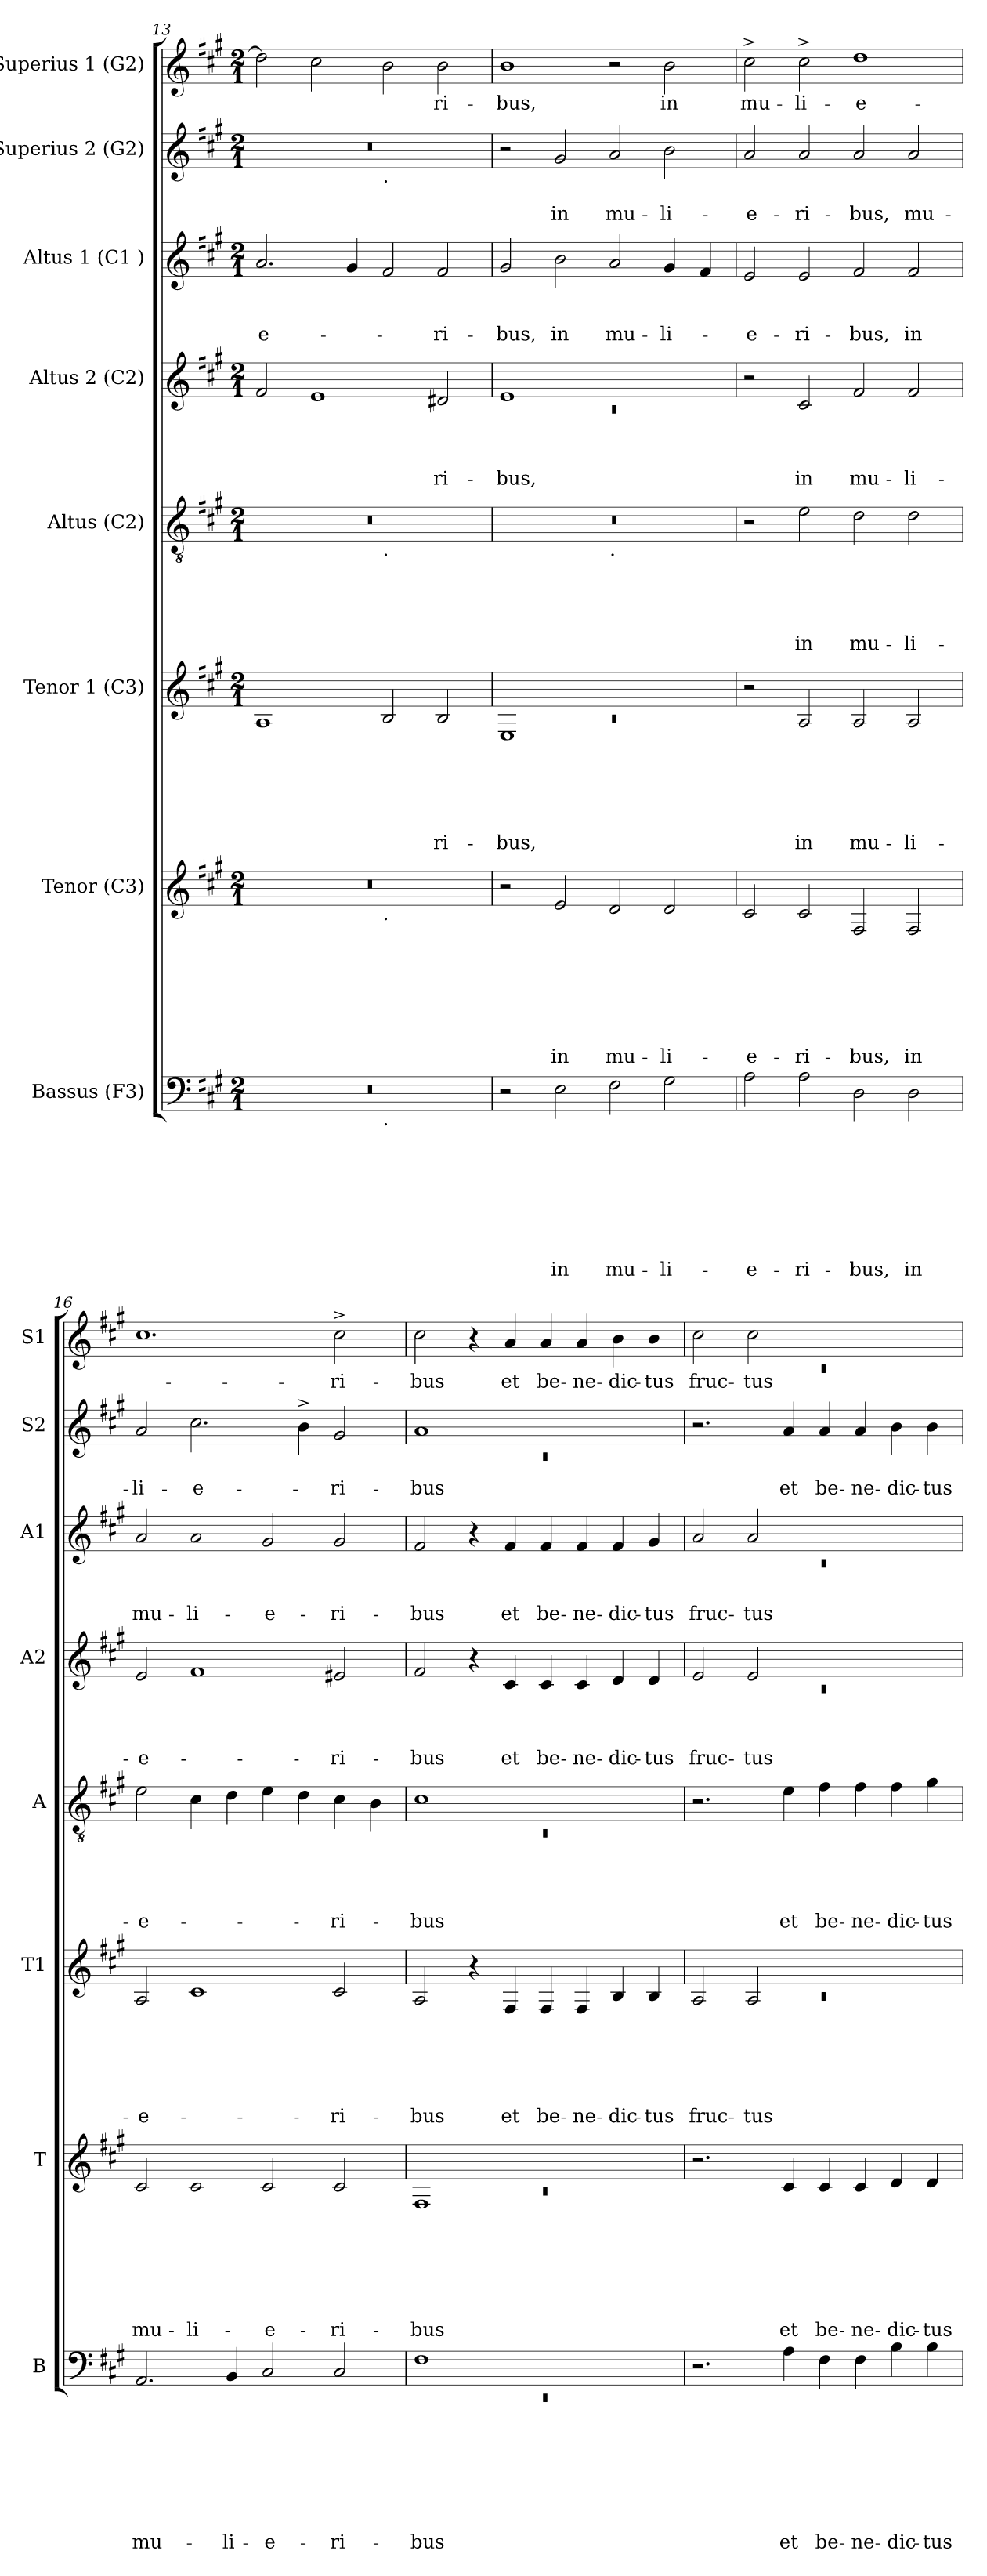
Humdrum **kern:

**kern	**text	**text	**text	**text	**text	**text	**text	**text	**kern	**text	**text	**text	**text	**text	**text	**text	**kern	**text	**text	**text	**text	**text	**text	**kern	**text	**text	**text	**text	**text	**kern	**text	**text	**text	**text	**kern	**text	**text	**text	**kern	**text	**text	**kern	**text
*part8	*part8	*part8	*part8	*part8	*part8	*part8	*part8	*part8	*part7	*part7	*part7	*part7	*part7	*part7	*part7	*part7	*part6	*part6	*part6	*part6	*part6	*part6	*part6	*part5	*part5	*part5	*part5	*part5	*part5	*part4	*part4	*part4	*part4	*part4	*part3	*part3	*part3	*part3	*part2	*part2	*part2	*part1	*part1
*staff8	*staff8	*staff8	*staff8	*staff8	*staff8	*staff8	*staff8	*staff8	*staff7	*staff7	*staff7	*staff7	*staff7	*staff7	*staff7	*staff7	*staff6	*staff6	*staff6	*staff6	*staff6	*staff6	*staff6	*staff5	*staff5	*staff5	*staff5	*staff5	*staff5	*staff4	*staff4	*staff4	*staff4	*staff4	*staff3	*staff3	*staff3	*staff3	*staff2	*staff2	*staff2	*staff1	*staff1
*I"Bassus (F3)	*	*	*	*	*	*	*	*	*I"Tenor (C3)	*	*	*	*	*	*	*	*I"Tenor 1 (C3)	*	*	*	*	*	*	*I"Altus (C2)	*	*	*	*	*	*I"Altus 2 (C2)	*	*	*	*	*I"Altus 1 (C1 )	*	*	*	*I"Superius 2 (G2)	*	*	*I"Superius 1 (G2)	*
*I'B	*	*	*	*	*	*	*	*	*I'T	*	*	*	*	*	*	*	*I'T1	*	*	*	*	*	*	*I'A	*	*	*	*	*	*I'A2	*	*	*	*	*I'A1	*	*	*	*I'S2	*	*	*I'S1	*
*clefF4	*	*	*	*	*	*	*	*	*clefG2	*	*	*	*	*	*	*	*clefG2	*	*	*	*	*	*	*clefGv2	*	*	*	*	*	*clefG2	*	*	*	*	*clefG2	*	*	*	*clefG2	*	*	*clefG2	*
*k[f#c#g#]	*	*	*	*	*	*	*	*	*k[f#c#g#]	*	*	*	*	*	*	*	*k[f#c#g#]	*	*	*	*	*	*	*k[f#c#g#]	*	*	*	*	*	*k[f#c#g#]	*	*	*	*	*k[f#c#g#]	*	*	*	*k[f#c#g#]	*	*	*k[f#c#g#]	*
*A:	*	*	*	*	*	*	*	*	*A:	*	*	*	*	*	*	*	*A:	*	*	*	*	*	*	*A:	*	*	*	*	*	*A:	*	*	*	*	*A:	*	*	*	*A:	*	*	*A:	*
*M2/1	*	*	*	*	*	*	*	*	*M2/1	*	*	*	*	*	*	*	*M2/1	*	*	*	*	*	*	*M2/1	*	*	*	*	*	*M2/1	*	*	*	*	*M2/1	*	*	*	*M2/1	*	*	*M2/1	*
=13	=13	=13	=13	=13	=13	=13	=13	=13	=13	=13	=13	=13	=13	=13	=13	=13	=13	=13	=13	=13	=13	=13	=13	=13	=13	=13	=13	=13	=13	=13	=13	=13	=13	=13	=13	=13	=13	=13	=13	=13	=13	=13	=13
!	!	!	!	!	!	!	!	!	!	!	!	!	!	!	!	!	!	!	!	!	!	!	!	!	!	!	!	!	!	!	!	!	!	!	!	!	!	!LO:LY:b:rj	!	!	!	!	!
*^	*	*	*	*	*	*	*	*	*^	*	*	*	*	*	*	*	*	*	*	*	*	*	*	*^	*	*	*	*	*	*	*	*	*	*	*	*	*	*	*^	*	*	*	*
0r	1ryy	.	.	.	.	.	.	.	.	0r	1ryy	.	.	.	.	.	.	.	1A	.	.	.	.	.	.	0r	1ryy	.	.	.	.	.	2f#/	.	.	.	.	2.a/	.	.	-e-	0r	1ryy	.	.	2dd\]	.
.	.	.	.	.	.	.	.	.	.	.	.	.	.	.	.	.	.	.	.	.	.	.	.	.	.	.	.	.	.	.	.	.	1e	.	.	.	.	.	.	.	.	.	.	.	.	2cc#\	.
.	.	.	.	.	.	.	.	.	.	.	.	.	.	.	.	.	.	.	.	.	.	.	.	.	.	.	.	.	.	.	.	.	.	.	.	.	.	4g#/	.	.	.	.	.	.	.	.	.
!	!	!	!	!	!	!	!	!	!	!	!	!	!	!	!	!	!	!	!	!	!	!	!	!	!	!	!	!	!	!	!	!	!	!	!	!	!	!	!	!	!	!	!LO:TX:b:t=.	!	!	!	!
!	!	!	!	!	!	!	!	!	!	!	!	!	!	!	!	!	!	!	!	!	!	!	!	!	!	!	!LO:TX:b:t=.	!	!	!	!	!	!	!	!	!	!	!	!	!	!	!	!	!	!	!	!
!	!	!	!	!	!	!	!	!	!	!	!LO:TX:b:t=.	!	!	!	!	!	!	!	!	!	!	!	!	!	!	!	!	!	!	!	!	!	!	!	!	!	!	!	!	!	!	!	!	!	!	!	!
!	!LO:TX:b:t=.	!	!	!	!	!	!	!	!	!	!	!	!	!	!	!	!	!	!	!	!	!	!	!	!	!	!	!	!	!	!	!	!	!	!	!	!	!	!	!	!	!	!	!	!	!	!
.	1ryy	.	.	.	.	.	.	.	.	.	1ryy	.	.	.	.	.	.	.	2B/	.	.	.	.	.	.	.	1ryy	.	.	.	.	.	.	.	.	.	.	2f#/	.	.	.	.	1ryy	.	.	2b\	.
!	!	!	!	!	!	!	!	!	!	!	!	!	!	!	!	!	!	!	!	!	!	!	!	!	!LO:LY:b	!	!	!	!	!	!	!	!	!	!	!	!LO:LY:b	!	!	!	!LO:LY:b	!	!	!	!	!	!LO:LY:b
.	.	.	.	.	.	.	.	.	.	.	.	.	.	.	.	.	.	.	2B/	.	.	.	.	.	-ri-	.	.	.	.	.	.	.	2d#X/	.	.	.	-ri-	2f#/	.	.	-ri-	.	.	.	.	2b\	-ri-
=14	=14	=14	=14	=14	=14	=14	=14	=14	=14	=14	=14	=14	=14	=14	=14	=14	=14	=14	=14	=14	=14	=14	=14	=14	=14	=14	=14	=14	=14	=14	=14	=14	=14	=14	=14	=14	=14	=14	=14	=14	=14	=14	=14	=14	=14	=14	=14
*	*	*	*	*	*	*	*	*	*	*	*	*	*	*	*	*	*	*	*^	*	*	*	*	*	*	*	*	*	*	*	*	*	*^	*	*	*	*	*	*	*	*	*	*	*	*	*	*
!	!	!	!	!	!	!	!	!	!	!	!	!	!	!	!	!	!	!	!	!LO:N:vis=1	!	!	!	!	!	!LO:LY:b	!	!	!	!	!	!	!	!	!LO:N:vis=1	!	!	!	!LO:LY:b	!	!	!	!LO:LY:b	!	!	!	!	!	!LO:LY:b
*v	*v	*	*	*	*	*	*	*	*	*	*	*	*	*	*	*	*	*	*	*	*	*	*	*	*	*	*	*	*	*	*	*	*	*	*	*	*	*	*	*	*	*	*	*v	*v	*	*	*	*
*	*	*	*	*	*	*	*	*	*v	*v	*	*	*	*	*	*	*	*	*	*	*	*	*	*	*	*	*	*	*	*	*	*	*	*	*	*	*	*	*	*	*	*	*	*	*	*	*
2r	.	.	.	.	.	.	.	.	2r	.	.	.	.	.	.	.	1E	0rc	.	.	.	.	.	-bus,	0r	1ryy	.	.	.	.	.	1e	0rc	.	.	.	-bus,	2g#/	.	.	-bus,	2r	.	.	1b	-bus,
!	!	!	!	!	!	!	!	!LO:LY:b	!	!	!	!	!	!	!	!LO:LY:b	!	!	!	!	!	!	!	!	!	!	!	!	!	!	!	!	!	!	!	!	!	!	!	!	!LO:LY:b	!	!	!LO:LY:b	!	!
2E\	.	.	.	.	.	.	.	in	2e/	.	.	.	.	.	.	in	.	.	.	.	.	.	.	.	.	.	.	.	.	.	.	.	.	.	.	.	.	2b\	.	.	in	2g#/	.	in	.	.
!	!	!	!	!	!	!	!	!	!	!	!	!	!	!	!	!	!	!	!	!	!	!	!	!	!	!LO:TX:b:t=.	!	!	!	!	!	!	!	!	!	!	!	!	!	!	!	!	!	!	!	!
!	!	!	!	!	!	!	!	!LO:LY:b	!	!	!	!	!	!	!	!LO:LY:b	!	!	!	!	!	!	!	!	!	!	!	!	!	!	!	!	!	!	!	!	!	!	!	!	!LO:LY:b	!	!	!LO:LY:b	!	!
2F#\	.	.	.	.	.	.	.	mu-	2d/	.	.	.	.	.	.	mu-	1ryy	.	.	.	.	.	.	.	.	1ryy	.	.	.	.	.	1ryy	.	.	.	.	.	2a/	.	.	mu-	2a/	.	mu-	2r	.
!	!	!	!	!	!	!	!	!LO:LY:b	!	!	!	!	!	!	!	!LO:LY:b	!	!	!	!	!	!	!	!	!	!	!	!	!	!	!	!	!	!	!	!	!	!	!	!	!LO:LY:b	!	!	!LO:LY:b	!	!LO:LY:b
2G#\	.	.	.	.	.	.	.	-li-	2d/	.	.	.	.	.	.	-li-	.	.	.	.	.	.	.	.	.	.	.	.	.	.	.	.	.	.	.	.	.	4g#/	.	.	-li-	2b\	.	-li-	2b\	in
.	.	.	.	.	.	.	.	.	.	.	.	.	.	.	.	.	.	.	.	.	.	.	.	.	.	.	.	.	.	.	.	.	.	.	.	.	.	4f#/	.	.	.	.	.	.	.	.
*	*	*	*	*	*	*	*	*	*	*	*	*	*	*	*	*	*v	*v	*	*	*	*	*	*	*	*	*	*	*	*	*	*v	*v	*	*	*	*	*	*	*	*	*	*	*	*	*
=15	=15	=15	=15	=15	=15	=15	=15	=15	=15	=15	=15	=15	=15	=15	=15	=15	=15	=15	=15	=15	=15	=15	=15	=15	=15	=15	=15	=15	=15	=15	=15	=15	=15	=15	=15	=15	=15	=15	=15	=15	=15	=15	=15	=15
!	!	!	!	!	!	!	!	!LO:LY:b	!	!	!	!	!	!	!	!LO:LY:b	!	!	!	!	!	!	!	!	!	!	!	!	!	!	!	!	!	!	!	!	!	!	!LO:LY:b	!	!	!LO:LY:b	!	!LO:LY:b
*	*	*	*	*	*	*	*	*	*	*	*	*	*	*	*	*	*	*	*	*	*	*	*	*v	*v	*	*	*	*	*	*	*	*	*	*	*	*	*	*	*	*	*	*	*
2A\	.	.	.	.	.	.	.	-e-	2c#/	.	.	.	.	.	.	-e-	2r	.	.	.	.	.	.	2r	.	.	.	.	.	2r	.	.	.	.	2e/	.	.	-e-	2a/	.	-e-	2cc#^>\	mu-
!	!	!	!	!	!	!	!	!LO:LY:b	!	!	!	!	!	!	!	!LO:LY:b	!	!	!	!	!	!	!LO:LY:b	!	!	!	!	!	!LO:LY:b	!	!	!	!	!LO:LY:b	!	!	!	!LO:LY:b	!	!	!LO:LY:b	!	!LO:LY:b
2A\	.	.	.	.	.	.	.	-ri-	2c#/	.	.	.	.	.	.	-ri-	2A/	.	.	.	.	.	in	2e\	.	.	.	.	in	2c#/	.	.	.	in	2e/	.	.	-ri-	2a/	.	-ri-	2cc#^>\	-li-
!	!	!	!	!	!	!	!	!LO:LY:b	!	!	!	!	!	!	!	!LO:LY:b	!	!	!	!	!	!	!LO:LY:b	!	!	!	!	!	!LO:LY:b	!	!	!	!	!LO:LY:b	!	!	!	!LO:LY:b	!	!	!LO:LY:b	!	!LO:LY:b:rj
2D\	.	.	.	.	.	.	.	-bus,	2F#/	.	.	.	.	.	.	-bus,	2A/	.	.	.	.	.	mu-	2d\	.	.	.	.	mu-	2f#/	.	.	.	mu-	2f#/	.	.	-bus,	2a/	.	-bus,	1dd	-e-
!	!	!	!	!	!	!	!	!LO:LY:b	!	!	!	!	!	!	!	!LO:LY:b	!	!	!	!	!	!	!LO:LY:b	!	!	!	!	!	!LO:LY:b	!	!	!	!	!LO:LY:b	!	!	!	!LO:LY:b	!	!	!LO:LY:b	!	!
2D\	.	.	.	.	.	.	.	in	2F#/	.	.	.	.	.	.	in	2A/	.	.	.	.	.	-li-	2d\	.	.	.	.	-li-	2f#/	.	.	.	-li-	2f#/	.	.	in	2a/	.	mu-	.	.
!!LO:LB:g=z
=16	=16	=16	=16	=16	=16	=16	=16	=16	=16	=16	=16	=16	=16	=16	=16	=16	=16	=16	=16	=16	=16	=16	=16	=16	=16	=16	=16	=16	=16	=16	=16	=16	=16	=16	=16	=16	=16	=16	=16	=16	=16	=16	=16
!	!	!	!	!	!	!	!	!LO:LY:b	!	!	!	!	!	!	!	!LO:LY:b	!	!	!	!	!	!	!LO:LY:b:rj	!	!	!	!	!	!LO:LY:b:rj	!	!	!	!	!LO:LY:b:rj	!	!	!	!LO:LY:b	!	!	!LO:LY:b	!	!
2.AA/	.	.	.	.	.	.	.	mu-	2c#/	.	.	.	.	.	.	mu-	2A/	.	.	.	.	.	-e-	2e\	.	.	.	.	-e-	2e/	.	.	.	-e-	2a/	.	.	mu-	2a/	.	-li-	1.cc#	.
!	!	!	!	!	!	!	!	!	!	!	!	!	!	!	!	!LO:LY:b	!	!	!	!	!	!	!	!	!	!	!	!	!	!	!	!	!	!	!	!	!	!LO:LY:b	!	!	!LO:LY:b:rj	!	!
.	.	.	.	.	.	.	.	.	2c#/	.	.	.	.	.	.	-li-	1c#	.	.	.	.	.	.	4c#\	.	.	.	.	.	1f#	.	.	.	.	2a/	.	.	-li-	2.cc#\	.	-e-	.	.
!	!	!	!	!	!	!	!	!LO:LY:b	!	!	!	!	!	!	!	!	!	!	!	!	!	!	!	!	!	!	!	!	!	!	!	!	!	!	!	!	!	!	!	!	!	!	!
4BB/	.	.	.	.	.	.	.	-li-	.	.	.	.	.	.	.	.	.	.	.	.	.	.	.	4d\	.	.	.	.	.	.	.	.	.	.	.	.	.	.	.	.	.	.	.
!	!	!	!	!	!	!	!	!LO:LY:b	!	!	!	!	!	!	!	!LO:LY:b	!	!	!	!	!	!	!	!	!	!	!	!	!	!	!	!	!	!	!	!	!	!LO:LY:b	!	!	!	!	!
2C#/	.	.	.	.	.	.	.	-e-	2c#/	.	.	.	.	.	.	-e-	.	.	.	.	.	.	.	4e\	.	.	.	.	.	.	.	.	.	.	2g#/	.	.	-e-	.	.	.	.	.
.	.	.	.	.	.	.	.	.	.	.	.	.	.	.	.	.	.	.	.	.	.	.	.	4d\	.	.	.	.	.	.	.	.	.	.	.	.	.	.	4b^>\	.	.	.	.
!	!	!	!	!	!	!	!	!LO:LY:b	!	!	!	!	!	!	!	!LO:LY:b	!	!	!	!	!	!	!LO:LY:b	!	!	!	!	!	!LO:LY:b	!	!	!	!	!LO:LY:b	!	!	!	!LO:LY:b	!	!	!LO:LY:b	!	!LO:LY:b
2C#/	.	.	.	.	.	.	.	-ri-	2c#/	.	.	.	.	.	.	-ri-	2c#/	.	.	.	.	.	-ri-	4c#\	.	.	.	.	-ri-	2e#X/	.	.	.	-ri-	2g#/	.	.	-ri-	2g#/	.	-ri-	2cc#^>\	-ri-
.	.	.	.	.	.	.	.	.	.	.	.	.	.	.	.	.	.	.	.	.	.	.	.	4B\	.	.	.	.	.	.	.	.	.	.	.	.	.	.	.	.	.	.	.
=17	=17	=17	=17	=17	=17	=17	=17	=17	=17	=17	=17	=17	=17	=17	=17	=17	=17	=17	=17	=17	=17	=17	=17	=17	=17	=17	=17	=17	=17	=17	=17	=17	=17	=17	=17	=17	=17	=17	=17	=17	=17	=17	=17
*^	*	*	*	*	*	*	*	*	*^	*	*	*	*	*	*	*	*	*	*	*	*	*	*	*^	*	*	*	*	*	*	*	*	*	*	*	*	*	*	*^	*	*	*	*
!	!LO:N:vis=1	!	!	!	!	!	!	!	!LO:LY:b	!	!LO:N:vis=1	!	!	!	!	!	!	!LO:LY:b	!	!	!	!	!	!	!LO:LY:b	!	!LO:N:vis=1	!	!	!	!	!LO:LY:b	!	!	!	!	!LO:LY:b	!	!	!	!LO:LY:b	!	!LO:N:vis=1	!	!LO:LY:b	!	!LO:LY:b
1F#	0rEE	.	.	.	.	.	.	.	-bus	1F#	0rc	.	.	.	.	.	.	-bus	2A/	.	.	.	.	.	-bus	1c#	0rC	.	.	.	.	-bus	2f#/	.	.	.	-bus	2f#/	.	.	-bus	1a	0rc	.	-bus	2cc#\	-bus
.	.	.	.	.	.	.	.	.	.	.	.	.	.	.	.	.	.	.	4r	.	.	.	.	.	.	.	.	.	.	.	.	.	4r	.	.	.	.	4r	.	.	.	.	.	.	.	4r	.
!	!	!	!	!	!	!	!	!	!	!	!	!	!	!	!	!	!	!	!	!	!	!	!	!	!LO:LY:b	!	!	!	!	!	!	!	!	!	!	!	!LO:LY:b	!	!	!	!LO:LY:b	!	!	!	!	!	!LO:LY:b
.	.	.	.	.	.	.	.	.	.	.	.	.	.	.	.	.	.	.	4F#/	.	.	.	.	.	et	.	.	.	.	.	.	.	4c#/	.	.	.	et	4f#/	.	.	et	.	.	.	.	4a/	et
!	!	!	!	!	!	!	!	!	!	!	!	!	!	!	!	!	!	!	!	!	!	!	!	!	!LO:LY:b	!	!	!	!	!	!	!	!	!	!	!	!LO:LY:b	!	!	!	!LO:LY:b	!	!	!	!	!	!LO:LY:b
1ryy	.	.	.	.	.	.	.	.	.	1ryy	.	.	.	.	.	.	.	.	4F#/	.	.	.	.	.	be-	1ryy	.	.	.	.	.	.	4c#/	.	.	.	be-	4f#/	.	.	be-	1ryy	.	.	.	4a/	be-
!	!	!	!	!	!	!	!	!	!	!	!	!	!	!	!	!	!	!	!	!	!	!	!	!	!LO:LY:b	!	!	!	!	!	!	!	!	!	!	!	!LO:LY:b	!	!	!	!LO:LY:b	!	!	!	!	!	!LO:LY:b
.	.	.	.	.	.	.	.	.	.	.	.	.	.	.	.	.	.	.	4F#/	.	.	.	.	.	-ne-	.	.	.	.	.	.	.	4c#/	.	.	.	-ne-	4f#/	.	.	-ne-	.	.	.	.	4a/	-ne-
!	!	!	!	!	!	!	!	!	!	!	!	!	!	!	!	!	!	!	!	!	!	!	!	!	!LO:LY:b	!	!	!	!	!	!	!	!	!	!	!	!LO:LY:b	!	!	!	!LO:LY:b	!	!	!	!	!	!LO:LY:b
.	.	.	.	.	.	.	.	.	.	.	.	.	.	.	.	.	.	.	4B/	.	.	.	.	.	-dic-	.	.	.	.	.	.	.	4d/	.	.	.	-dic-	4f#/	.	.	-dic-	.	.	.	.	4b\	-dic-
!	!	!	!	!	!	!	!	!	!	!	!	!	!	!	!	!	!	!	!	!	!	!	!	!	!LO:LY:b:rj	!	!	!	!	!	!	!	!	!	!	!	!LO:LY:b:rj	!	!	!	!LO:LY:b:rj	!	!	!	!	!	!LO:LY:b:rj
.	.	.	.	.	.	.	.	.	.	.	.	.	.	.	.	.	.	.	4B/	.	.	.	.	.	-tus	.	.	.	.	.	.	.	4d/	.	.	.	-tus	4g#/	.	.	-tus	.	.	.	.	4b\	-tus
*v	*v	*	*	*	*	*	*	*	*	*	*	*	*	*	*	*	*	*	*	*	*	*	*	*	*	*v	*v	*	*	*	*	*	*	*	*	*	*	*	*	*	*	*v	*v	*	*	*	*
*	*	*	*	*	*	*	*	*	*v	*v	*	*	*	*	*	*	*	*	*	*	*	*	*	*	*	*	*	*	*	*	*	*	*	*	*	*	*	*	*	*	*	*	*	*
=18	=18	=18	=18	=18	=18	=18	=18	=18	=18	=18	=18	=18	=18	=18	=18	=18	=18	=18	=18	=18	=18	=18	=18	=18	=18	=18	=18	=18	=18	=18	=18	=18	=18	=18	=18	=18	=18	=18	=18	=18	=18	=18	=18
*	*	*	*	*	*	*	*	*	*	*	*	*	*	*	*	*	*^	*	*	*	*	*	*	*	*	*	*	*	*	*^	*	*	*	*	*^	*	*	*	*	*	*	*^	*
!	!	!	!	!	!	!	!	!	!	!	!	!	!	!	!	!	!	!LO:N:vis=1	!	!	!	!	!	!LO:LY:b	!	!	!	!	!	!	!	!LO:N:vis=1	!	!	!	!LO:LY:b	!	!LO:N:vis=1	!	!	!LO:LY:b	!	!	!	!	!LO:N:vis=1	!LO:LY:b
2.r	.	.	.	.	.	.	.	.	2.r	.	.	.	.	.	.	.	2A/	0rc	.	.	.	.	.	fruc-	2.r	.	.	.	.	.	2e/	0rc	.	.	.	fruc-	2a/	0rc	.	.	fruc-	2.r	.	.	2cc#\	0rc	fruc-
!	!	!	!	!	!	!	!	!	!	!	!	!	!	!	!	!	!	!	!	!	!	!	!	!LO:LY:b	!	!	!	!	!	!	!	!	!	!	!	!LO:LY:b	!	!	!	!	!LO:LY:b	!	!	!	!	!	!LO:LY:b
.	.	.	.	.	.	.	.	.	.	.	.	.	.	.	.	.	2A/	.	.	.	.	.	.	-tus	.	.	.	.	.	.	2e/	.	.	.	.	-tus	2a/	.	.	.	-tus	.	.	.	2cc#\	.	-tus
!	!	!	!	!	!	!	!	!LO:LY:b	!	!	!	!	!	!	!	!LO:LY:b	!	!	!	!	!	!	!	!	!	!	!	!	!	!LO:LY:b	!	!	!	!	!	!	!	!	!	!	!	!	!	!LO:LY:b	!	!	!
4A\	.	.	.	.	.	.	.	et	4c#/	.	.	.	.	.	.	et	.	.	.	.	.	.	.	.	4e\	.	.	.	.	et	.	.	.	.	.	.	.	.	.	.	.	4a/	.	et	.	.	.
!	!	!	!	!	!	!	!	!LO:LY:b	!	!	!	!	!	!	!	!LO:LY:b	!	!	!	!	!	!	!	!	!	!	!	!	!	!LO:LY:b	!	!	!	!	!	!	!	!	!	!	!	!	!	!LO:LY:b	!	!	!
4F#\	.	.	.	.	.	.	.	be-	4c#/	.	.	.	.	.	.	be-	1ryy	.	.	.	.	.	.	.	4f#\	.	.	.	.	be-	1ryy	.	.	.	.	.	1ryy	.	.	.	.	4a/	.	be-	1ryy	.	.
!	!	!	!	!	!	!	!	!LO:LY:b	!	!	!	!	!	!	!	!LO:LY:b	!	!	!	!	!	!	!	!	!	!	!	!	!	!LO:LY:b	!	!	!	!	!	!	!	!	!	!	!	!	!	!LO:LY:b:rj	!	!	!
4F#\	.	.	.	.	.	.	.	-ne-	4c#/	.	.	.	.	.	.	-ne-	.	.	.	.	.	.	.	.	4f#\	.	.	.	.	-ne-	.	.	.	.	.	.	.	.	.	.	.	4a/	.	-ne-	.	.	.
!	!	!	!	!	!	!	!	!LO:LY:b:rj	!	!	!	!	!	!	!	!LO:LY:b	!	!	!	!	!	!	!	!	!	!	!	!	!	!LO:LY:b	!	!	!	!	!	!	!	!	!	!	!	!	!	!LO:LY:b	!	!	!
4B\	.	.	.	.	.	.	.	-dic-	4d/	.	.	.	.	.	.	-dic-	.	.	.	.	.	.	.	.	4f#\	.	.	.	.	-dic-	.	.	.	.	.	.	.	.	.	.	.	4b\	.	-dic-	.	.	.
!	!	!	!	!	!	!	!	!LO:LY:b	!	!	!	!	!	!	!	!LO:LY:b:rj	!	!	!	!	!	!	!	!	!	!	!	!	!	!LO:LY:b:rj	!	!	!	!	!	!	!	!	!	!	!	!	!	!LO:LY:b:rj	!	!	!
4B\	.	.	.	.	.	.	.	-tus	4d/	.	.	.	.	.	.	-tus	.	.	.	.	.	.	.	.	4g#\	.	.	.	.	-tus	.	.	.	.	.	.	.	.	.	.	.	4b\	.	-tus	.	.	.
*	*	*	*	*	*	*	*	*	*	*	*	*	*	*	*	*	*	*	*	*	*	*	*	*	*	*	*	*	*	*	*v	*v	*	*	*	*	*	*	*	*	*	*	*	*	*v	*v	*
*	*	*	*	*	*	*	*	*	*	*	*	*	*	*	*	*	*v	*v	*	*	*	*	*	*	*	*	*	*	*	*	*	*	*	*	*	*v	*v	*	*	*	*	*	*	*	*
=	=	=	=	=	=	=	=	=	=	=	=	=	=	=	=	=	=	=	=	=	=	=	=	=	=	=	=	=	=	=	=	=	=	=	=	=	=	=	=	=	=	=	=
*-	*-	*-	*-	*-	*-	*-	*-	*-	*-	*-	*-	*-	*-	*-	*-	*-	*-	*-	*-	*-	*-	*-	*-	*-	*-	*-	*-	*-	*-	*-	*-	*-	*-	*-	*-	*-	*-	*-	*-	*-	*-	*-	*-
